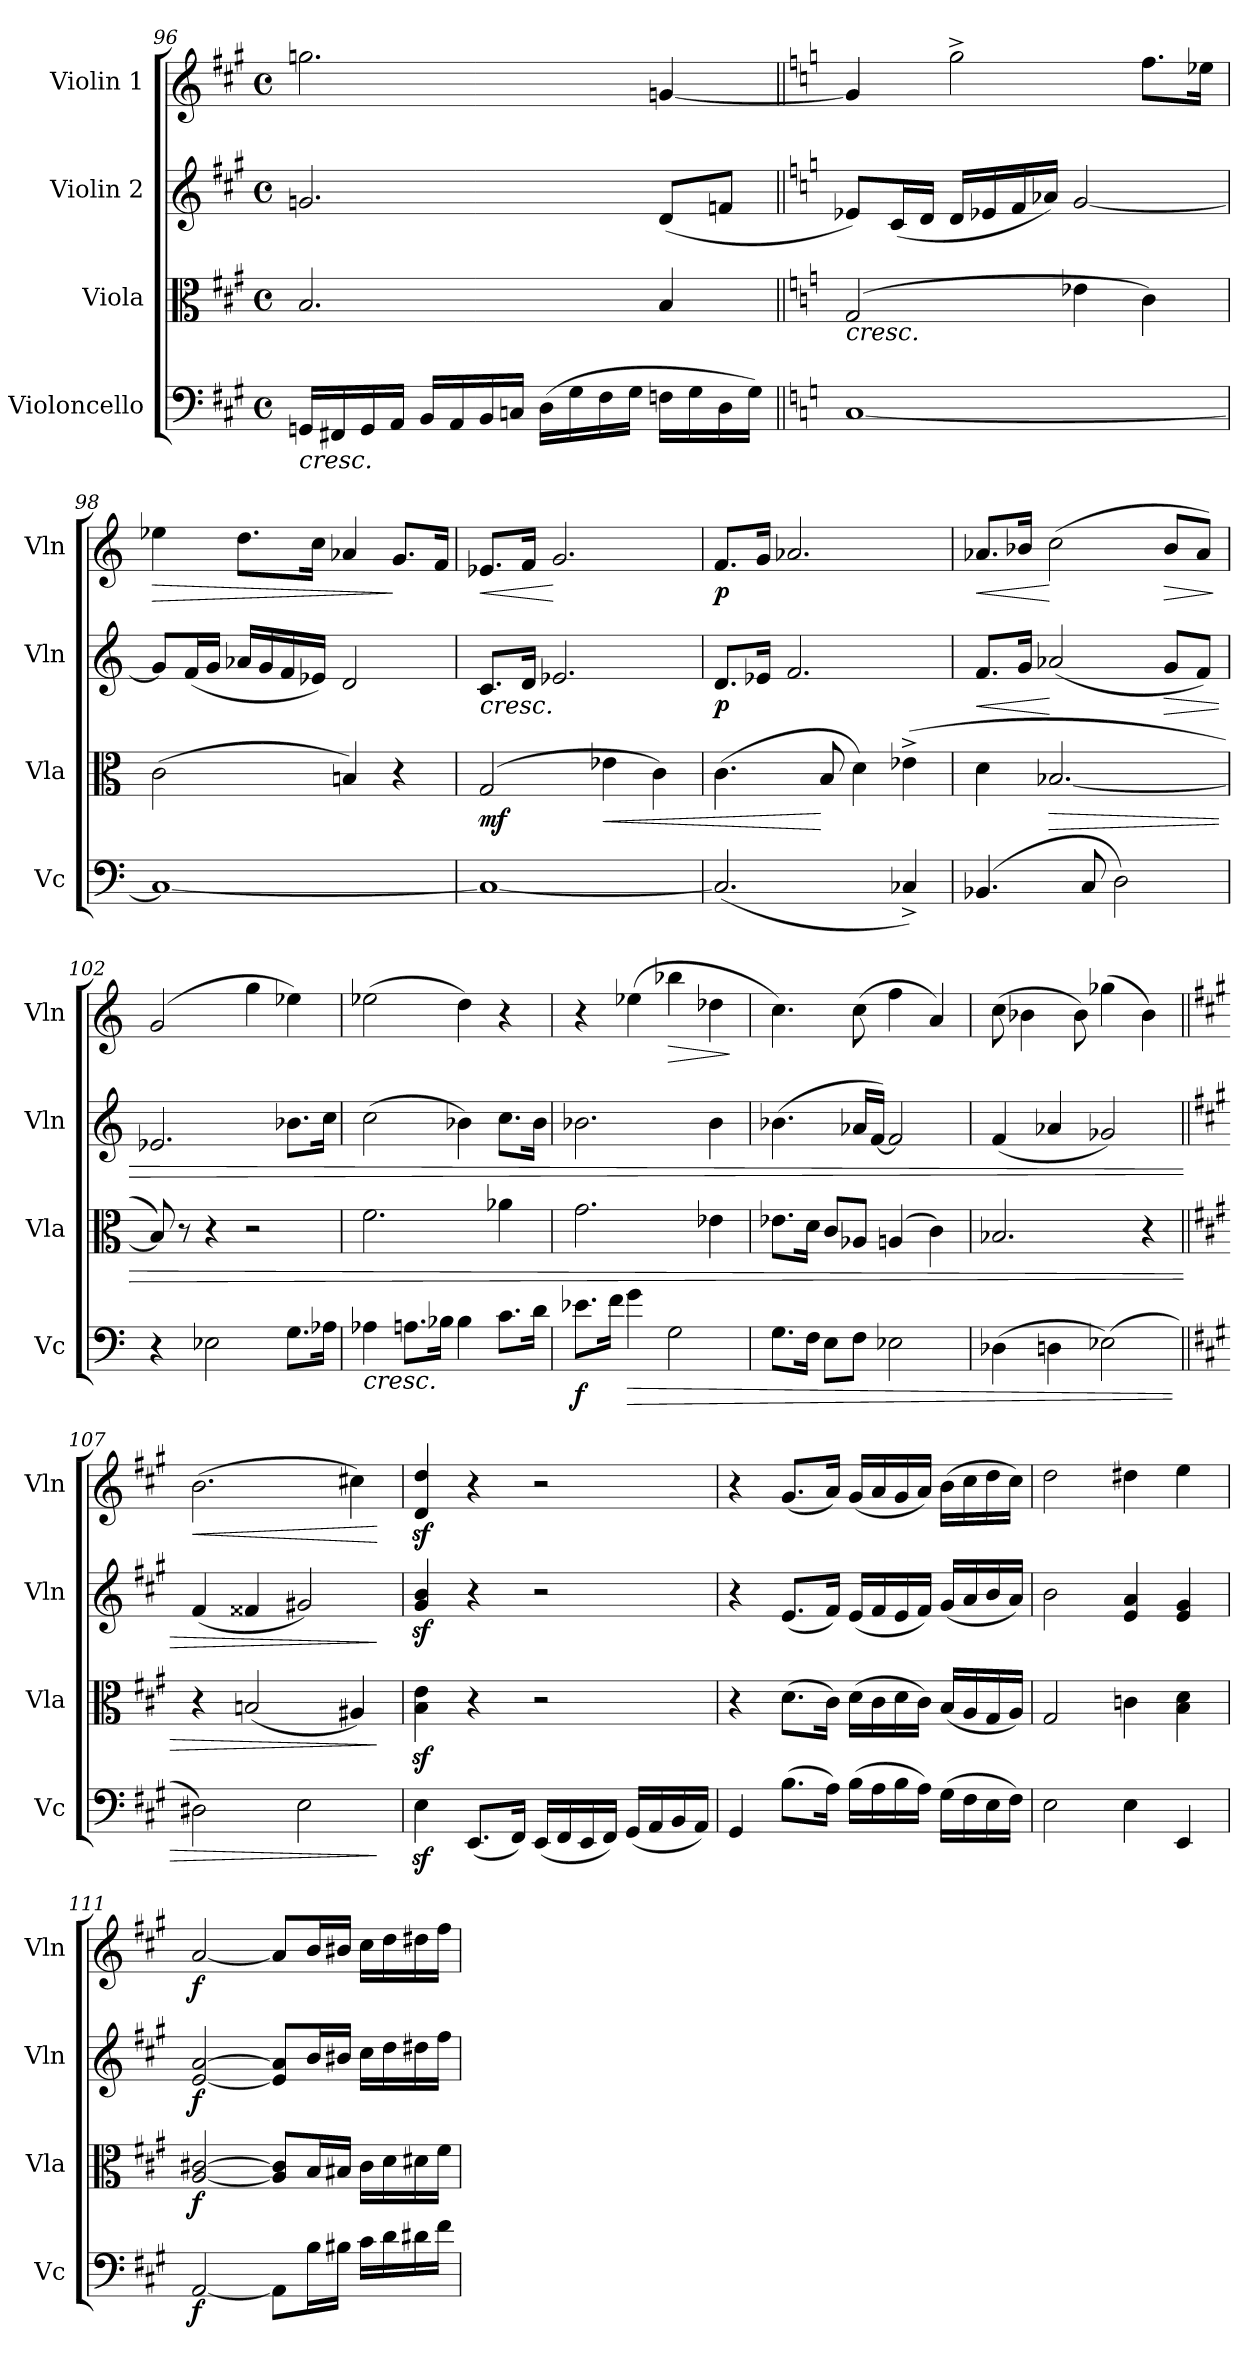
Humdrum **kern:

**kern	**dynam	**kern	**dynam	**kern	**dynam	**kern	**dynam
*part4	*part4	*part3	*part3	*part2	*part2	*part1	*part1
*staff4	*staff4	*staff3	*staff3	*staff2	*staff2	*staff1	*staff1
*I"Violoncello	*	*I"Viola	*	*I"Violin 2	*	*I"Violin 1	*
*I'Vc	*	*I'Vla	*	*I'Vln	*	*I'Vln	*
!!LO:LB:g=z
*clefF4	*	*clefC3	*	*clefG2	*	*clefG2	*
*k[f#c#g#]	*	*k[f#c#g#]	*	*k[f#c#g#]	*	*k[f#c#g#]	*
*M4/4	*	*M4/4	*	*M4/4	*	*M4/4	*
*met(c)	*	*met(c)	*	*met(c)	*	*met(c)	*
=96	=96	=96	=96	=96	=96	=96	=96
!LO:TX:b:i:t=cresc.	!	!	!	!	!	!	!
16GGn/LL	.	2.B/	.	2.gn/	.	2.ggn\	.
16FF#X/	.	.	.	.	.	.	.
16GG/	.	.	.	.	.	.	.
16AA/JJ	.	.	.	.	.	.	.
16BB/LL	.	.	.	.	.	.	.
16AA/	.	.	.	.	.	.	.
16BB/	.	.	.	.	.	.	.
16Cn/JJ	.	.	.	.	.	.	.
(16D\LL	.	.	.	.	.	.	.
16G#\	.	.	.	.	.	.	.
16F#\	.	.	.	.	.	.	.
16G#\JJ	.	.	.	.	.	.	.
16Fn\LL	.	4B/	.	(8d/L	.	[4gn/	.
16G#\	.	.	.	.	.	.	.
16D\	.	.	.	8fn/J	.	.	.
16G#\JJ)	.	.	.	.	.	.	.
=97||	=97||	=97||	=97||	=97||	=97||	=97||	=97||
*k[]	*	*k[]	*	*k[]	*	*k[]	*
!	!	!	!LO:HP:b	!	!	!	!
[1C	.	(2G/	<	8e-X/L)	.	4g/]	.
.	.	.	.	(16c/L	.	.	.
.	.	.	.	16d/JJ	.	.	.
.	.	.	.	16d/LL	.	2gg^\	.
.	.	.	.	16e-X/	.	.	.
.	.	.	.	16f/	.	.	.
.	.	.	.	16a-X/JJ)	.	.	.
.	.	4e-X\	.	[2g/	.	.	.
.	.	4c\)	.	.	.	8.ff\L	.
.	.	.	.	.	.	16ee-X\Jk	.
=98	=98	=98	=98	=98	=98	=98	=98
!	!	!	!	!	!	!	!LO:HP:b
1C_	.	(2c\	.	8g/L]	.	4ee-X\	>
.	.	.	.	(16f/L	.	.	.
.	.	.	.	16g/JJ	.	.	.
.	.	.	.	16a-X/LL	.	8.dd\L	.
.	.	.	.	16g/	.	.	.
.	.	.	.	16f/	.	.	.
.	.	.	.	16e-X/JJ)	.	16cc\Jk	.
.	.	4Bn/)	.	2d/	.	4a-X/	.
.	.	4r	.	.	.	8.g/L	]
.	.	.	.	.	.	16f/Jk	.
!!LO:PB:g=z
=99	=99	=99	=99	=99	=99	=99	=99
!	!	!	!LO:DY:b	!	!LO:HP:b	!	!LO:HP:b
1C_	.	(2G/	mf	8.c/L	<	8.e-X/L	<
.	.	.	.	16d/Jk	.	16f/Jk	.
.	.	.	.	2.e-X/	.	2.g/	[
!	!	!	!LO:HP:b	!	!	!	!
.	.	4e-X\	<	.	.	.	.
.	.	4c\)	.	.	.	.	.
=100	=100	=100	=100	=100	=100	=100	=100
!	!	!	!	!	!LO:DY:b	!	!LO:DY:b
(2.C/]	.	(4.c\	.	8.d/L	p	8.f/L	p
.	.	.	.	16e-X/Jk	.	16g/Jk	.
.	.	.	.	2.f/	.	2.a-X/	.
.	.	8B/	[	.	.	.	.
.	.	4d\)	.	.	.	.	.
4C-X^/)	.	(4e-X^\	.	.	.	.	.
=101	=101	=101	=101	=101	=101	=101	=101
!	!	!	!	!	!LO:HP:b	!	!LO:HP:b
(4.BB-X/	.	4d\	.	8.f/L	<	8.a-X/L	<
.	.	.	.	16g/Jk	.	16b-X/Jk	.
!	!	!	!LO:HP:b	!	!	!	!
.	.	[2.B-X/	>	(2a-X/	[	(2cc\	[
8C/	.	.	.	.	.	.	.
2D\)	.	.	.	.	.	.	.
!	!	!	!	!	!LO:HP:b	!	!LO:HP:b
.	.	.	.	8g/L	>	8b-/L	>
.	.	.	.	8f/J)	.	8a-/J)	.
.	.	.	[	.	[	.	]
=102	=102	=102	=102	=102	=102	=102	=102
4r	.	8B-/])	.	2.e-X/	.	(2g/	.
.	.	8r	.	.	.	.	.
2E-X\	.	4r	.	.	.	.	.
.	.	2r	.	.	.	4gg\	.
8.G\L	.	.	.	8.b-X\L	.	4ee-X\)	.
16A-X\Jk	.	.	.	16cc\Jk	.	.	.
!!LO:LB:g=z
=103	=103	=103	=103	=103	=103	=103	=103
!	!LO:HP:b	!	!	!	!	!	!
4A-X\	<	2.f\	.	(2cc\	.	(2ee-X\	.
8.An\L	.	.	.	.	.	.	.
16B-X\Jk	.	.	.	.	.	.	.
4B-\	.	.	.	4b-X\)	.	4dd\)	.
8.c\L	.	4a-X\	.	8.cc\L	.	4r	.
16d\Jk	.	.	.	16b-\Jk	.	.	.
=104	=104	=104	=104	=104	=104	=104	=104
!	!LO:DY:b	!	!	!	!	!	!
8.e-X\L	f	2.g\	.	2.b-X\	.	4r	.
16f\Jk	.	.	.	.	.	.	.
!	!LO:HP:b	!	!	!	!	!	!
4g\	>	.	.	.	.	(4ee-X\	.
!	!	!	!	!	!	!	!LO:HP:b
2G\	.	.	.	.	.	4bb-X\	>
.	.	4e-X\	.	4b-\	.	4dd-X\	.
.	[	.	.	.	.	.	]
=105	=105	=105	=105	=105	=105	=105	=105
8.G\L	.	8.e-X\L	.	(4.b-X\	.	4.cc\)	.
16F\Jk	.	16d\Jk	.	.	.	.	.
8E\L	.	8c/L	.	.	.	.	.
8F\J	.	8A-X/J	.	16a-X/LL	.	(8cc\	.
.	.	.	.	[16f/JJ)	.	.	.
2E-X\	.	(4An/	.	2f/]	.	4ff\	.
.	.	4c\)	.	.	.	4a/)	.
=106	=106	=106	=106	=106	=106	=106	=106
(4D-X\	.	2.B-X/	.	(4f/	.	(8cc\	.
.	.	.	.	.	.	4b-X\	.
4Dn\	.	.	.	4a-X/	.	.	.
.	.	.	.	.	.	8b-\)	.
(2E-X\)	.	.	.	2g-X/)	.	(4gg-X\	.
.	.	4r	.	.	.	4b-\)	.
!!LO:LB:g=z
=107||	=107||	=107||	=107||	=107||	=107||	=107||	=107||
*k[f#c#g#]	*	*k[f#c#g#]	*	*k[f#c#g#]	*	*k[f#c#g#]	*
*^	*	*	*	*	*	*	*
!	!	!	!	!	!	!	!	!LO:HP:b
2D#X\)	4ryy	.	4r	.	(4f#/	.	(2.b\	<
.	4ryy	.	(2Bn/	.	4f##X/	.	.	.
2E\	2ryy	.	.	.	2g#X/)	.	.	.
.	.	.	4A#X/)	.	.	.	4cc#X\)	.
*v	*v	*	*	*	*	*	*	*
.	]	.	]	.	]	.	[
=108	=108	=108	=108	=108	=108	=108	=108
4Ez<\	.	4B\z< 4e\z<	.	4g#/z< 4b/z<	.	4d/z< 4dd/z<	.
(8.EE/L	.	4r	.	4r	.	4r	.
16FF#/Jk)	.	.	.	.	.	.	.
(16EE/LL	.	2r	.	2r	.	2r	.
16FF#/	.	.	.	.	.	.	.
16EE/	.	.	.	.	.	.	.
16FF#/JJ)	.	.	.	.	.	.	.
(16GG#/LL	.	.	.	.	.	.	.
16AA/	.	.	.	.	.	.	.
16BB/	.	.	.	.	.	.	.
16AA/JJ)	.	.	.	.	.	.	.
=109	=109	=109	=109	=109	=109	=109	=109
4GG#/	.	4r	.	4r	.	4r	.
(8.B\L	.	(8.d\L	.	(8.e/L	.	(8.g#/L	.
16A\Jk)	.	16c#\Jk)	.	16f#/Jk)	.	16a/Jk)	.
(16B\LL	.	(16d\LL	.	(16e/LL	.	(16g#/LL	.
16A\	.	16c#\	.	16f#/	.	16a/	.
16B\	.	16d\	.	16e/	.	16g#/	.
16A\JJ)	.	16c#\JJ)	.	16f#/JJ)	.	16a/JJ)	.
(16G#\LL	.	(16B/LL	.	(16g#/LL	.	(16b\LL	.
16F#\	.	16A/	.	16a/	.	16cc#\	.
16E\	.	16G#/	.	16b/	.	16dd\	.
16F#\JJ)	.	16A/JJ)	.	16a/JJ)	.	16cc#\JJ)	.
=110	=110	=110	=110	=110	=110	=110	=110
2E\	.	2G#/	.	2b\	.	2dd\	.
4E\	.	4cn\	.	4e/ 4a/	.	4dd#X\	.
4EE/	.	4B\ 4d\	.	4e/ 4g#/	.	4ee\	.
!!LO:LB:g=z
=111	=111	=111	=111	=111	=111	=111	=111
!	!LO:DY:b	!	!LO:DY:b	!	!LO:DY:b	!	!LO:DY:b
[2AA/	f	[2A/ [2c#X/	f	[2e/ [2a/	f	[2a/	f
8AA\L]	.	8A/] 8c#/]L	.	8e/] 8a/]L	.	8a/L]	.
16B\L	.	16B/L	.	16b/L	.	16b/L	.
16B#X\JJ	.	16B#X/JJ	.	16b#X/JJ	.	16b#X/JJ	.
16c#\LL	.	16c#\LL	.	16cc#\LL	.	16cc#\LL	.
16d\	.	16d\	.	16dd\	.	16dd\	.
16d#X\	.	16d#X\	.	16dd#X\	.	16dd#X\	.
16f#\JJ	.	16f#\JJ	.	16ff#\JJ	.	16ff#\JJ	.
=	=	=	=	=	=	=	=
*-	*-	*-	*-	*-	*-	*-	*-
